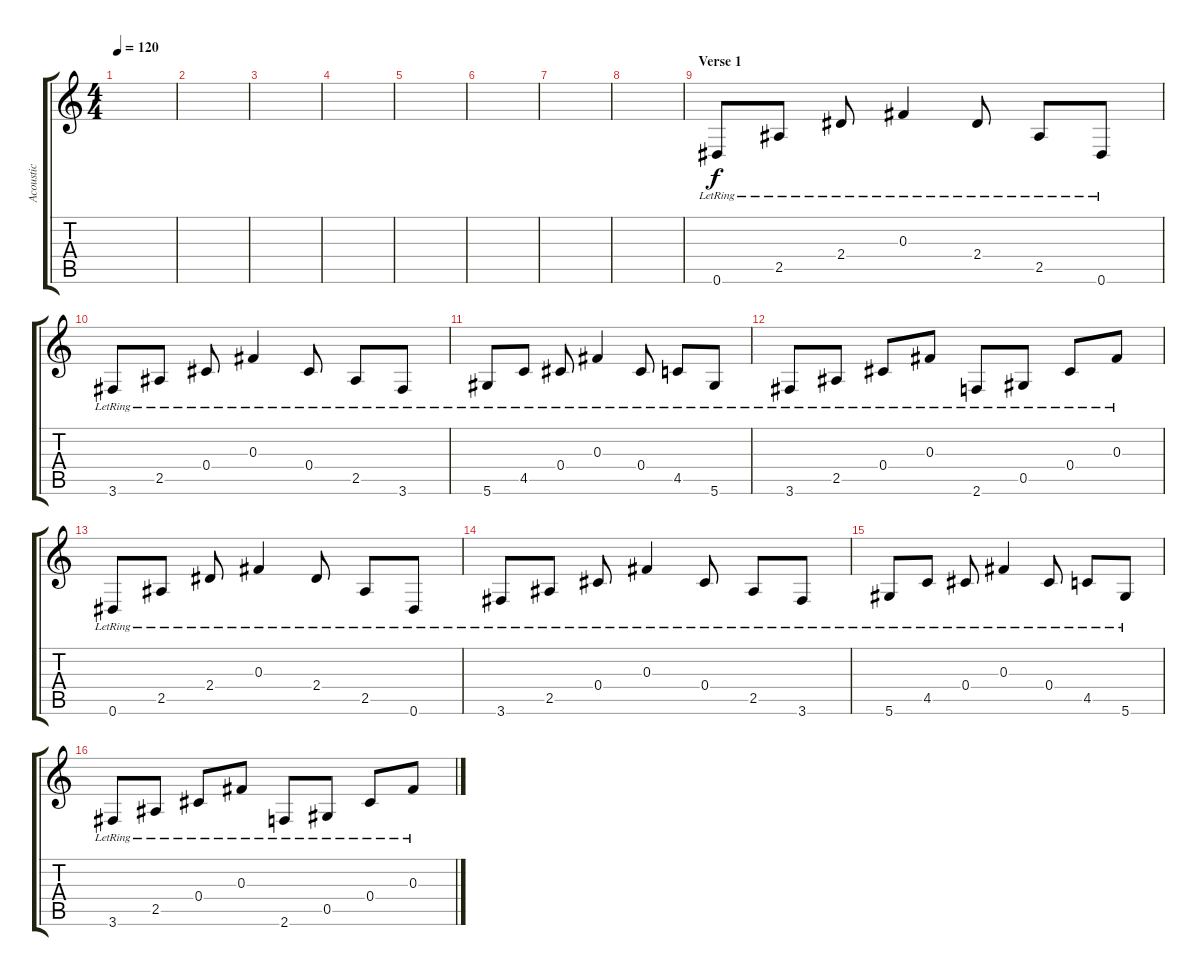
\track ("Acoustic" "Acoustic") {instrument acousticguitarsteel}
\staff {score tabs}
\tuning (Eb4 Bb3 Gb3 Db3 Ab2 Eb2) {hide}
\ts (4 4)
\tempo 120
\clef g2
\ks c
|
|
|
|
|
|
|
|
\section ("" "Verse 1")
0.6{lr}.8 2.5{lr}.8 2.4{lr}.8 0.3{lr}.4 2.4{lr}.8 2.5{lr}.8 0.6{lr}.8 |
3.6{lr}.8 2.5{lr}.8 0.4{lr}.8 0.3{lr}.4 0.4{lr}.8 2.5{lr}.8 3.6{lr}.8 |
5.6{lr}.8 4.5{lr}.8 0.4{lr}.8 0.3{lr}.4 0.4{lr}.8 4.5{lr}.8 5.6{lr}.8 |
3.6{lr}.8 2.5{lr}.8 0.4{lr}.8 0.3{lr}.8 2.6{lr}.8 0.5{lr}.8 0.4{lr}.8 0.3{lr}.8 |
0.6{lr}.8 2.5{lr}.8 2.4{lr}.8 0.3{lr}.4 2.4{lr}.8 2.5{lr}.8 0.6{lr}.8 |
3.6{lr}.8 2.5{lr}.8 0.4{lr}.8 0.3{lr}.4 0.4{lr}.8 2.5{lr}.8 3.6{lr}.8 |
5.6{lr}.8 4.5{lr}.8 0.4{lr}.8 0.3{lr}.4 0.4{lr}.8 4.5{lr}.8 5.6{lr}.8 |
3.6{lr}.8 2.5{lr}.8 0.4{lr}.8 0.3{lr}.8 2.6{lr}.8 0.5{lr}.8 0.4{lr}.8 0.3{lr}.8
